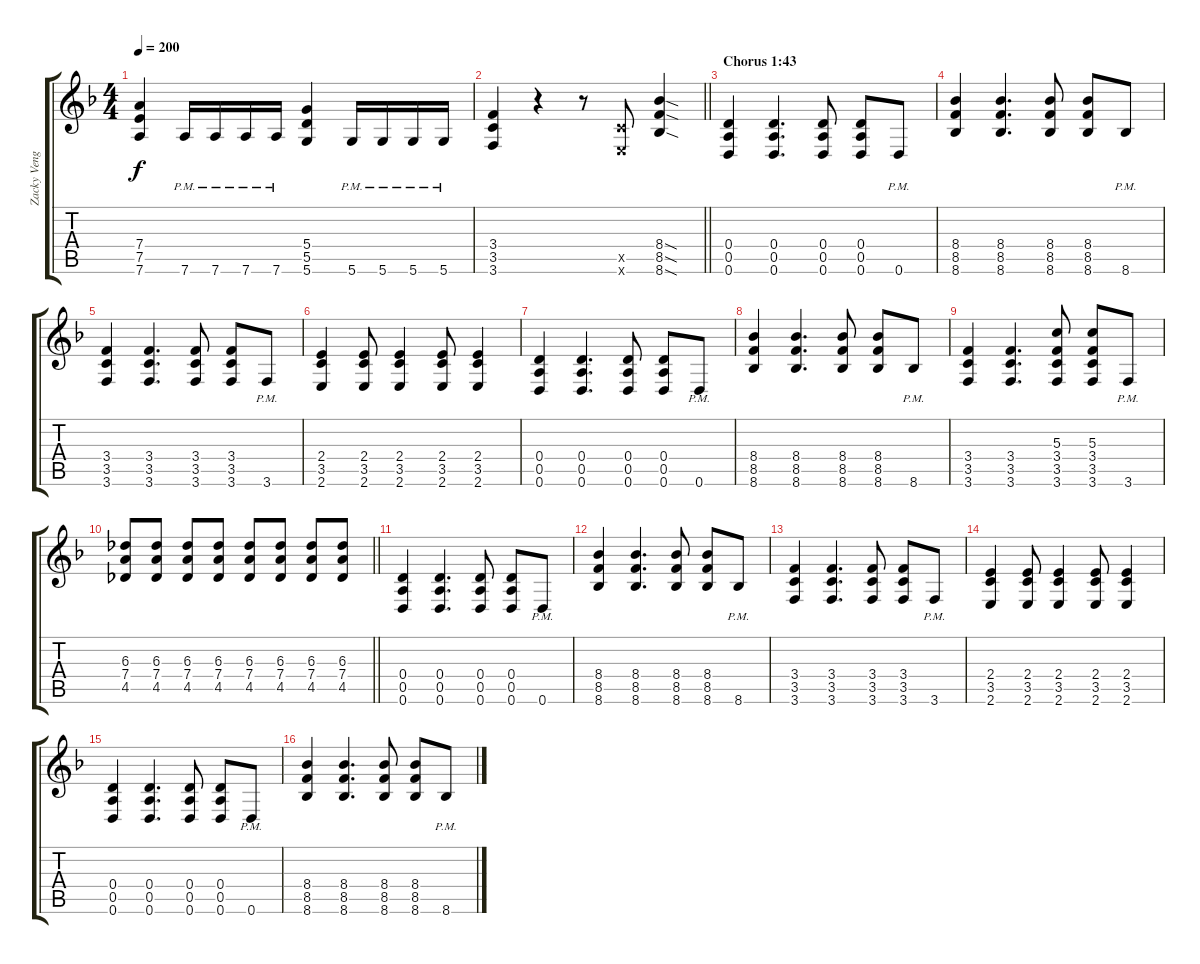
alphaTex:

\track ("Zacky Vengeance (Rhythm) II" "Zacky Veng") {instrument distortionguitar}
\staff {score tabs}
\tuning (E4 B3 G3 D3 A2 D2) {hide}
\ts (4 4)
\tempo 200
\clef g2
\ks f
(7.4 7.5 7.6).4{dy f} 7.6{pm}.16 7.6{pm}.16 7.6{pm}.16 7.6{pm}.16 (5.4 5.5 5.6).4 5.6{pm}.16 5.6{pm}.16 5.6{pm}.16 5.6{pm}.16 |
\barLineRight lightlight
(3.4 3.5 3.6).4 r.4 r.8 (3.5{x} 2.6{x}).8 (8.4{sod} 8.5{sod} 8.6{sod}).4 |
\section ("" "Chorus 1:43")
(0.4 0.5 0.6).4 (0.4 0.5 0.6).4{d} (0.4 0.5 0.6).8 (0.4 0.5 0.6).8 0.6{pm}.8 |
(8.4 8.5 8.6).4 (8.4 8.5 8.6).4{d} (8.4 8.5 8.6).8 (8.4 8.5 8.6).8 8.6{pm}.8 |
(3.4 3.5 3.6).4 (3.4 3.5 3.6).4{d} (3.4 3.5 3.6).8 (3.4 3.5 3.6).8 3.6{pm}.8 |
(2.4 3.5 2.6).4 (2.4 3.5 2.6).8 (2.4 3.5 2.6).4 (2.4 3.5 2.6).8 (2.4 3.5 2.6).4 |
(0.4 0.5 0.6).4 (0.4 0.5 0.6).4{d} (0.4 0.5 0.6).8 (0.4 0.5 0.6).8 0.6{pm}.8 |
(8.4 8.5 8.6).4 (8.4 8.5 8.6).4{d} (8.4 8.5 8.6).8 (8.4 8.5 8.6).8 8.6{pm}.8 |
(3.4 3.5 3.6).4 (3.4 3.5 3.6).4{d} (5.3 3.4 3.5 3.6).8 (5.3 3.4 3.5 3.6).8 3.6{pm}.8 |
\barLineRight lightlight
(6.3 7.4 4.5).8 (6.3 7.4 4.5).8 (6.3 7.4 4.5).8 (6.3 7.4 4.5).8 (6.3 7.4 4.5).8 (6.3 7.4 4.5).8 (6.3 7.4 4.5).8 (6.3 7.4 4.5).8 |
\section ("" "")
(0.4 0.5 0.6).4 (0.4 0.5 0.6).4{d} (0.4 0.5 0.6).8 (0.4 0.5 0.6).8 0.6{pm}.8 |
(8.4 8.5 8.6).4 (8.4 8.5 8.6).4{d} (8.4 8.5 8.6).8 (8.4 8.5 8.6).8 8.6{pm}.8 |
(3.4 3.5 3.6).4 (3.4 3.5 3.6).4{d} (3.4 3.5 3.6).8 (3.4 3.5 3.6).8 3.6{pm}.8 |
(2.4 3.5 2.6).4 (2.4 3.5 2.6).8 (2.4 3.5 2.6).4 (2.4 3.5 2.6).8 (2.4 3.5 2.6).4 |
(0.4 0.5 0.6).4 (0.4 0.5 0.6).4{d} (0.4 0.5 0.6).8 (0.4 0.5 0.6).8 0.6{pm}.8 |
(8.4 8.5 8.6).4 (8.4 8.5 8.6).4{d} (8.4 8.5 8.6).8 (8.4 8.5 8.6).8 8.6{pm}.8
